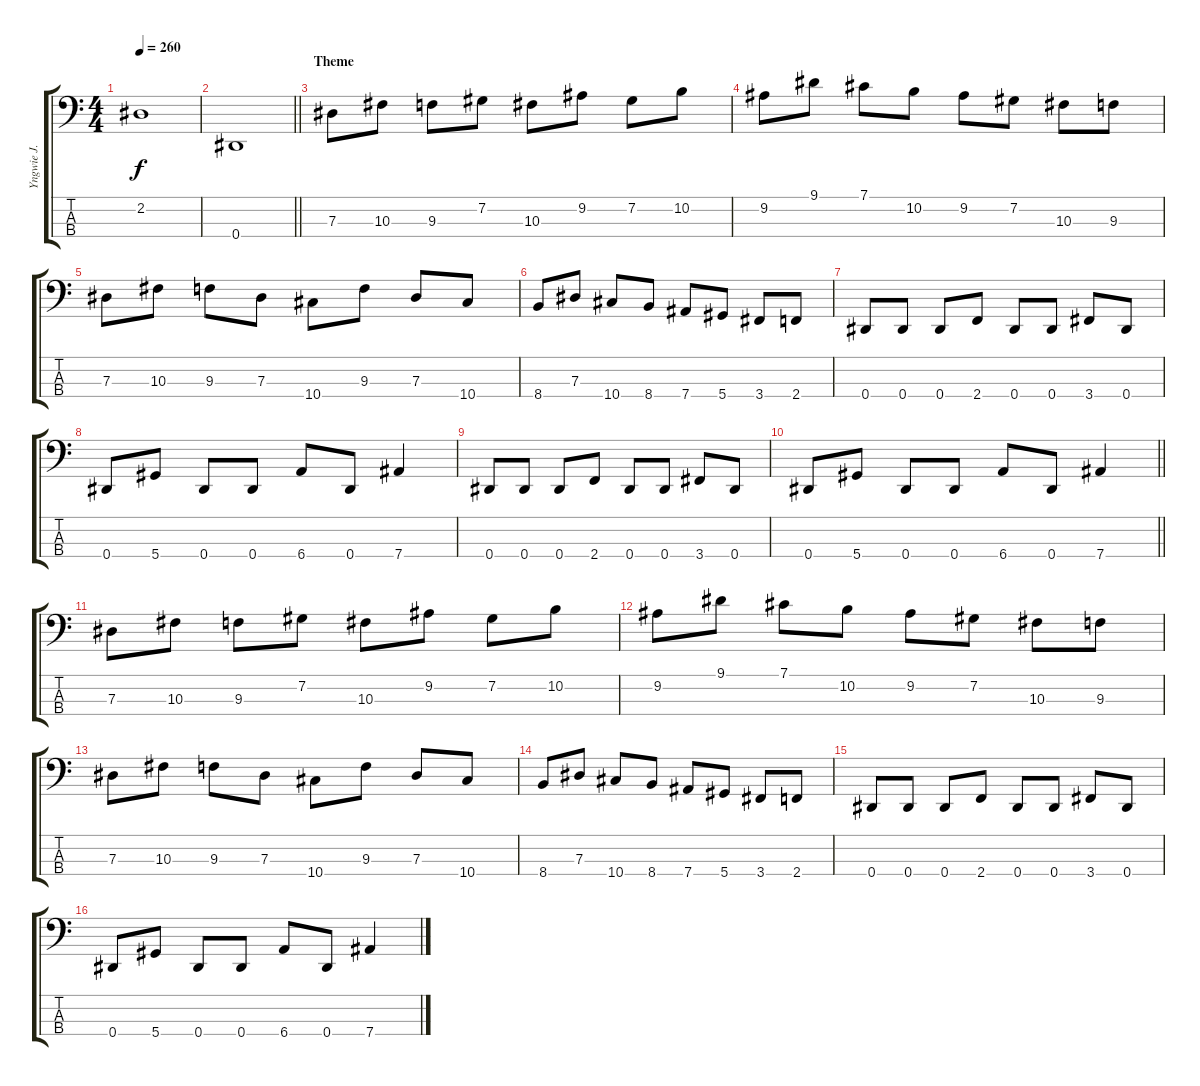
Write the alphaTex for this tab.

\track ("Yngwie J. Malmsteen" "Yngwie J. ") {instrument electricbasspick}
\staff {score tabs}
\tuning (Gb2 Db2 Ab1 Eb1) {hide}
\ts (4 4)
\tempo 260
\clef f4
\ks c
2.2.1{dy f} |
\barLineRight lightlight
0.4.1 |
\section ("" "Theme")
7.3.8 10.3.8 9.3.8 7.2.8 10.3.8 9.2.8 7.2.8 10.2.8 |
9.2.8 9.1.8 7.1.8 10.2.8 9.2.8 7.2.8 10.3.8 9.3.8 |
7.3.8 10.3.8 9.3.8 7.3.8 10.4.8 9.3.8 7.3.8 10.4.8 |
8.4.8 7.3.8 10.4.8 8.4.8 7.4.8 5.4.8 3.4.8 2.4.8 |
0.4.8 0.4.8 0.4.8 2.4.8 0.4.8 0.4.8 3.4.8 0.4.8 |
0.4.8 5.4.8 0.4.8 0.4.8 6.4.8 0.4.8 7.4.4 |
0.4.8 0.4.8 0.4.8 2.4.8 0.4.8 0.4.8 3.4.8 0.4.8 |
\barLineRight lightlight
0.4.8 5.4.8 0.4.8 0.4.8 6.4.8 0.4.8 7.4.4 |
7.3.8 10.3.8 9.3.8 7.2.8 10.3.8 9.2.8 7.2.8 10.2.8 |
9.2.8 9.1.8 7.1.8 10.2.8 9.2.8 7.2.8 10.3.8 9.3.8 |
7.3.8 10.3.8 9.3.8 7.3.8 10.4.8 9.3.8 7.3.8 10.4.8 |
8.4.8 7.3.8 10.4.8 8.4.8 7.4.8 5.4.8 3.4.8 2.4.8 |
0.4.8 0.4.8 0.4.8 2.4.8 0.4.8 0.4.8 3.4.8 0.4.8 |
0.4.8 5.4.8 0.4.8 0.4.8 6.4.8 0.4.8 7.4.4
